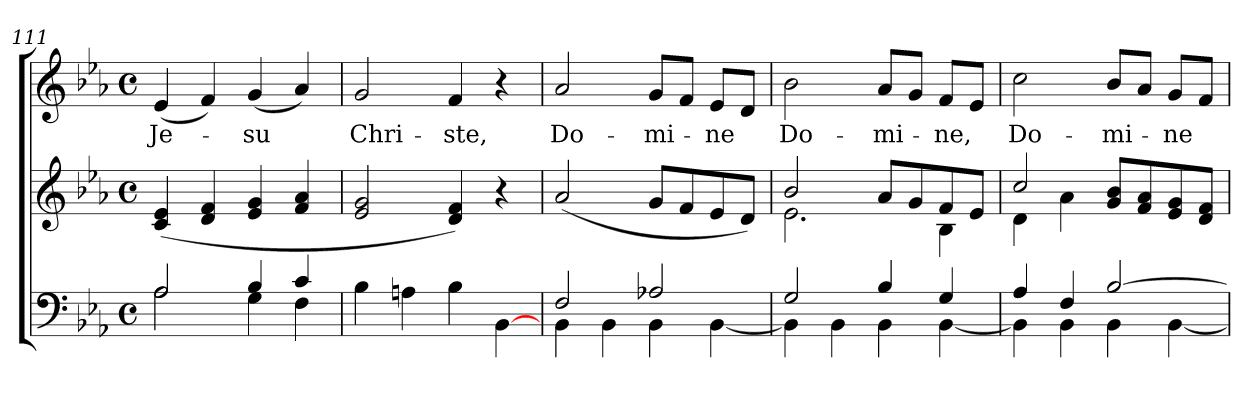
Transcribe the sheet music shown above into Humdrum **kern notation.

**kern	**kern	**kern	**text
*part2	*part2	*part1	*part1
*staff3	*staff2	*staff1	*staff1
*clefF4	*clefG2	*clefG2	*
*k[b-e-a-]	*k[b-e-a-]	*k[b-e-a-]	*
*E-:	*E-:	*E-:	*
*M4/4	*M4/4	*M4/4	*
*met(c)	*met(c)	*met(c)	*
=111	=111	=111	=111
*^	*	*	*
!	!	!	!	!LO:LY:b
2A-/	2A-\	(<4c/ 4e-/	(<4e-/	Je-
.	.	4d/ 4f/	4f/)	.
!	!	!	!	!LO:LY:b
4B-/	4G\	4e-/ 4g/	(<4g/	-su
4c/	4F\	4f/ 4a-/	4a-/)	.
=112	=112	=112	=112	=112
!	!	!	!	!LO:LY:b
*v	*v	*	*	*
4B-\	2e-/ 2g/	2g/	Chri-
4An\	.	.	.
!	!	!	!LO:LY:b
4B-\	4d/ 4f/)	4f/	-ste,
[<4BB-\	4r	4r	.
!!LO:LB:g=z
=113	=113	=113	=113
*^	*	*	*
!	!	!	!	!LO:LY:b
2F/	4BB-\	(<2a-/	2a-/	Do-
.	4BB-\	.	.	.
!	!	!	!	!LO:LY:b
2A-X/	4BB-\	8g/L	8g/L	-mi-
.	.	8f/	8f/J	.
!	!	!	!	!LO:LY:b
.	[<4BB-\	8e-/	8e-/L	-ne
.	.	8d/J)	8d/J	.
=114	=114	=114	=114	=114
*	*	*^	*	*
!	!	!	!	!	!LO:LY:b
2G/	4BB-\]	2b-/	2.e-\	2b-\	Do-
.	4BB-\	.	.	.	.
!	!	!	!	!	!LO:LY:b
4B-/	4BB-\	8a-/L	.	8a-/L	-mi-
.	.	8g/	.	8g/J	.
!	!	!	!	!	!LO:LY:b
4G/	[<4BB-\	8f/	4B-\	8f/L	-ne,
.	.	8e-/J	.	8e-/J	.
=115	=115	=115	=115	=115	=115
!	!	!	!	!	!LO:LY:b
4A-/	4BB-\]	2cc/	4d\	2cc\	Do-
4F/	4BB-\	.	4a-\	.	.
!	!	!	!	!	!LO:LY:b
[>2B-/	4BB-\	8g/ 8b-/L	2ryy	8b-/L	-mi-
.	.	8f/ 8a-/	.	8a-/J	.
!	!	!	!	!	!LO:LY:b
.	[<4BB-\	8e-/ 8g/	.	8g/L	-ne
.	.	8d/ 8f/J	.	8f/J	.
*v	*v	*	*	*	*
*	*v	*v	*	*
=	=	=	=
*-	*-	*-	*-
